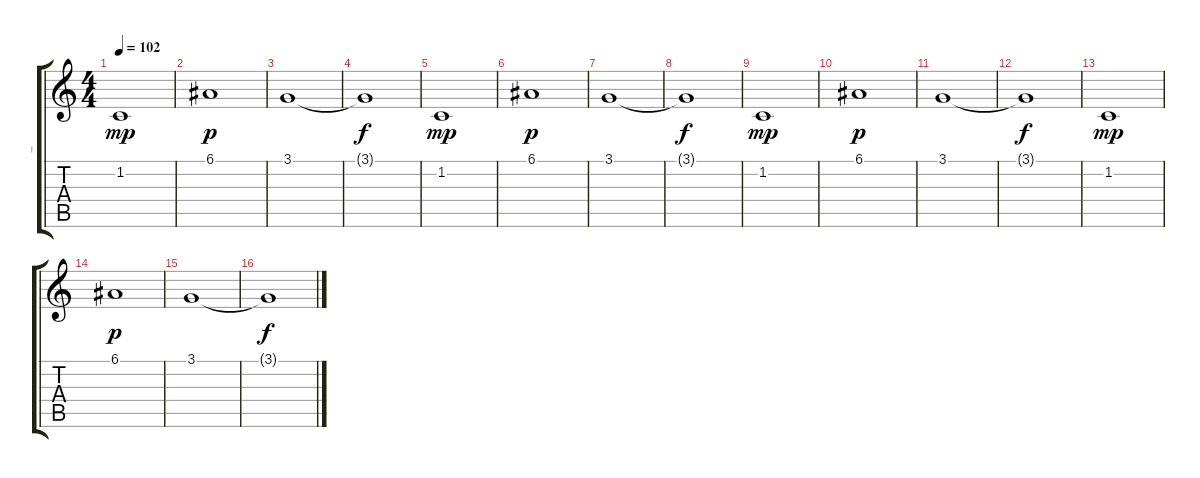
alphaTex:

\track ("_" "_") {instrument choiraahs}
\staff {score tabs}
\tuning (E4 B3 G3 D3 A2 E2) {hide}
\ts (4 4)
\tempo 102
\clef g2
\ks c
1.2.1{dy mp} |
6.1.1{dy p} |
3.1.1 |
3.1{t}.1{dy f} |
1.2.1{dy mp} |
6.1.1{dy p} |
3.1.1 |
3.1{t}.1{dy f} |
1.2.1{dy mp} |
6.1.1{dy p} |
3.1.1 |
3.1{t}.1{dy f} |
1.2.1{dy mp} |
6.1.1{dy p} |
3.1.1 |
3.1{t}.1{dy f}
